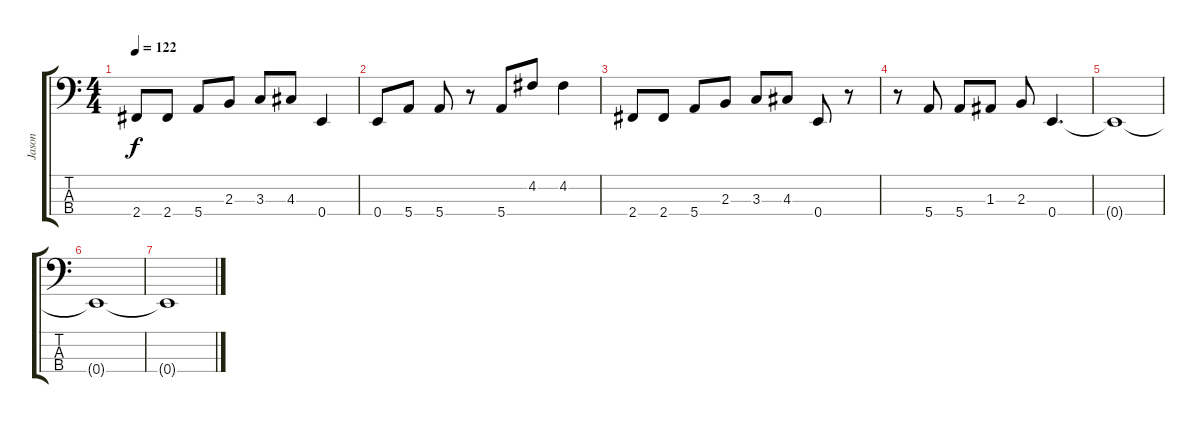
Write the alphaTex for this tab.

\track ("Jason" "Jason") {instrument electricbassfinger}
\staff {score tabs}
\tuning (G2 D2 A1 E1) {hide}
\ts (4 4)
\tempo 122
\clef f4
\ks c
2.4.8{dy f} 2.4.8 5.4.8 2.3.8 3.3.8 4.3.8 0.4.4 |
0.4.8 5.4.8 5.4.8 r.8 5.4.8 4.2.8 4.2.4 |
2.4.8 2.4.8 5.4.8 2.3.8 3.3.8 4.3.8 0.4.8 r.8 |
r.8 5.4.8 5.4.8 1.3.8 2.3.8 0.4.4{d} |
0.4{t}.1 |
0.4{t}.1 |
0.4{t}.1
